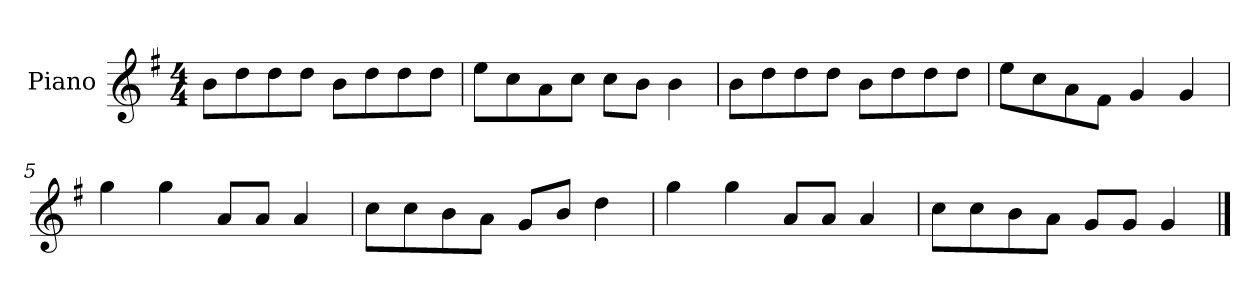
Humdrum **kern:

**kern
*part1
*staff1
*I"Piano
*I'P-no
*clefG2
*k[f#]
*M4/4
*MM90
=1
8b\L
8dd\
8dd\
8dd\J
8b\L
8dd\
8dd\
8dd\J
=2
8ee\L
8cc\
8a\
8cc\J
8cc\L
8b\J
4b\
=3
8b\L
8dd\
8dd\
8dd\J
8b\L
8dd\
8dd\
8dd\J
=4
8ee\L
8cc\
8a\
8f#\J
4g/
4g/
=5
4gg\
4gg\
8a/L
8a/J
4a/
!!LO:LB:g=z
=6
8cc\L
8cc\
8b\
8a\J
8g/L
8b/J
4dd\
=7
4gg\
4gg\
8a/L
8a/J
4a/
=8
8cc\L
8cc\
8b\
8a\J
8g/L
8g/J
4g/
==
*-
